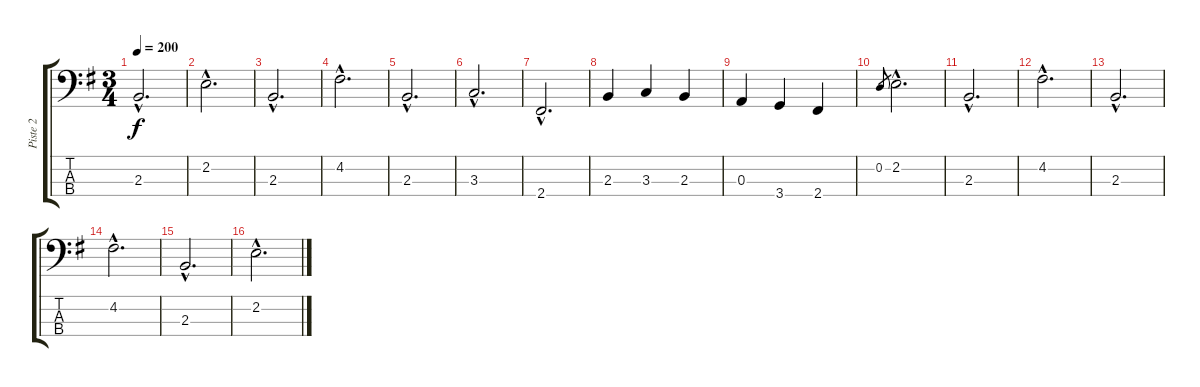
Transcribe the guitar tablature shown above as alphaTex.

\track ("Piste 2" "Piste 2") {instrument electricbasspick}
\staff {score tabs}
\tuning (G2 D2 A1 E1) {hide}
\ts (3 4)
\tempo 200
\clef f4
\ks g
2.3{hac}.2{d dy f} |
2.2{hac}.2{d} |
2.3{hac}.2{d} |
4.2{hac}.2{d} |
2.3{hac}.2{d} |
3.3{hac}.2{d} |
2.4{hac}.2{d} |
2.3.4 3.3.4 2.3.4 |
0.3.4 3.4.4 2.4.4 |
0.2.8{gr} 2.2{hac}.2{d} |
2.3{hac}.2{d} |
4.2{hac}.2{d} |
2.3{hac}.2{d} |
4.2{hac}.2{d} |
2.3{hac}.2{d} |
2.2{hac}.2{d}
